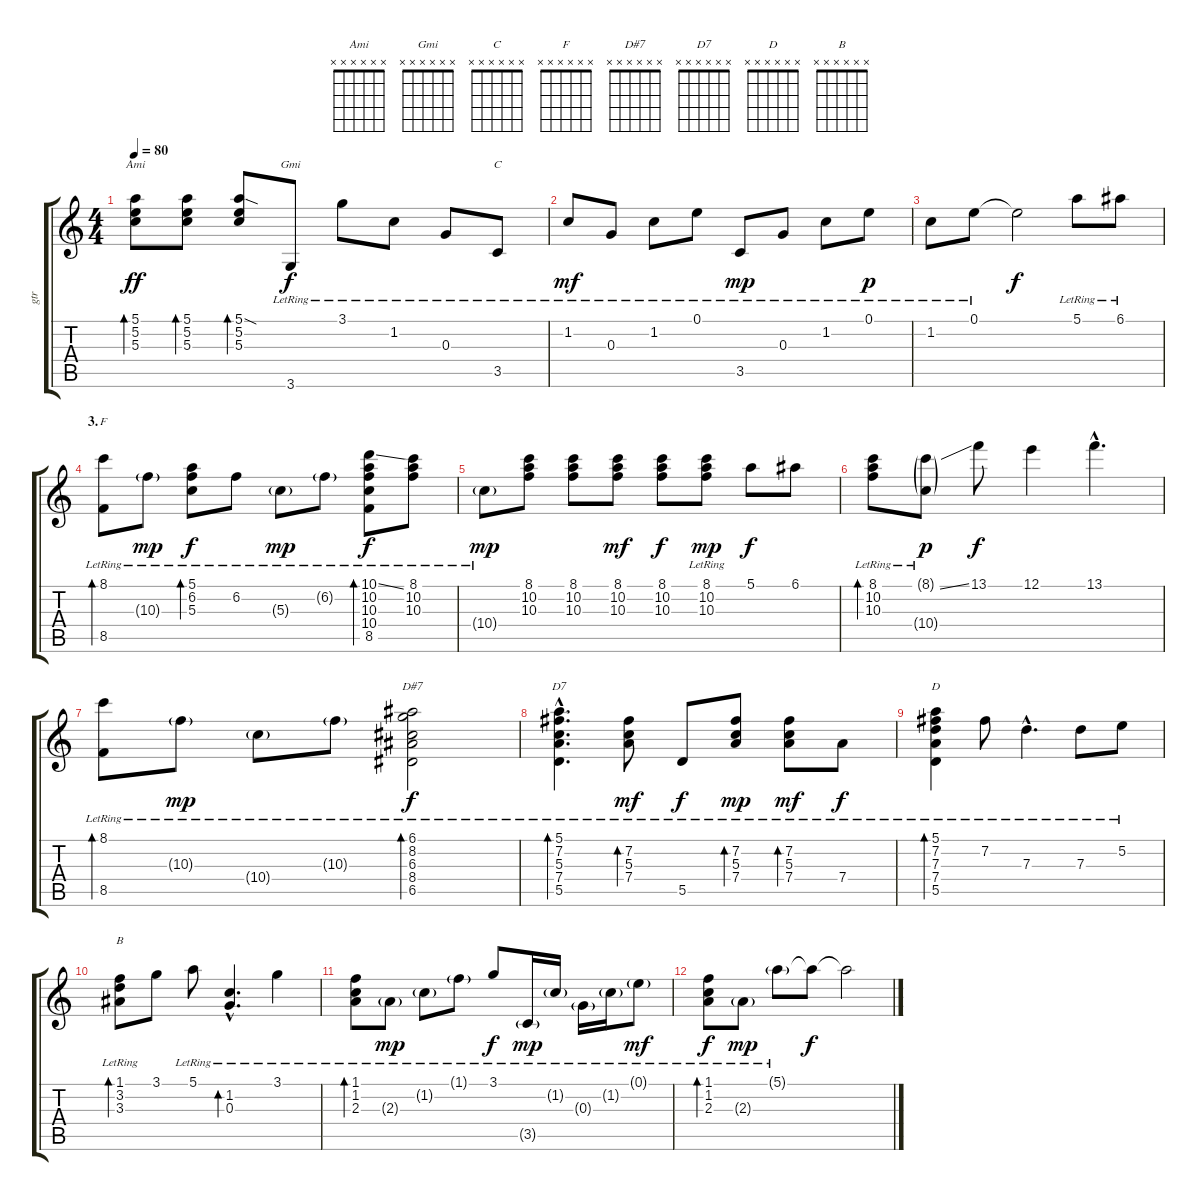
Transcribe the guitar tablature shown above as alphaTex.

\track ("gtr" "gtr") {instrument acousticguitarsteel}
\staff {score tabs}
\tuning (E4 B3 G3 D3 A2 E2) {hide}
\chord ("Ami" x x x x x x)
\chord ("Gmi" x x x x x x)
\chord ("C" x x x x x x)
\chord ("F" x x x x x x)
\chord ("D#7" x x x x x x)
\chord ("D7" x x x x x x)
\chord ("D" x x x x x x)
\chord ("B" x x x x x x)
\ts (4 4)
\tempo 80
\clef g2
\ks c
(5.1 5.2 5.3).8{bd 60 ch "Ami" dy ff} (5.1 5.2 5.3).8{bd 60} (5.1{sod} 5.2 5.3).8{bd 60} 3.6{lr}.8{ch "Gmi" dy f} 3.1{lr}.8 1.2{lr}.8 0.3{lr}.8 3.5{lr}.8{ch "C"} |
1.2{lr}.8{dy mf} 0.3{lr}.8 1.2{lr}.8 0.1{lr}.8 3.5{lr}.8{dy mp} 0.3{lr}.8 1.2{lr}.8 0.1{lr}.8{dy p} |
1.2{lr}.8 0.1{lr}.8 0.1{t}.2{dy f} 5.1{lr}.8 6.1{lr}.8 |
\section ("" "3.")
(8.1{lr} 8.5{lr}).8{bd 120 ch "F"} 10.3{g lr}.8{dy mp} (5.1{lr} 6.2 5.3{lr}).8{bd 120 dy f} 6.2{lr}.8 5.3{g lr}.8{dy mp} 6.2{g lr}.8 (10.1{ss} 10.2 10.3{lr} 10.4{lr} 8.5{lr}).8{bd 120 dy f} (8.1{lr} 10.2{lr} 10.3{lr}).8 |
10.4{g lr}.8{dy mp} (8.1 10.2 10.3).8 (8.1 10.2 10.3).8 (8.1 10.2 10.3).8{dy mf} (8.1 10.2 10.3).8{dy f} (8.1 10.2{lr} 10.3{lr}).8{dy mp} 5.1.8{dy f} 6.1.8 |
(8.1 10.2{lr} 10.3{lr}).8{bd 120} (8.1{ss g} 10.4{g lr}).8{dy p} 13.1.8{dy f} 12.1.4 13.1{hac}.4{d} |
(8.1{lr} 8.5{lr}).8{bd 240} 10.3{g lr}.8{dy mp} 10.4{g lr}.8 10.3{g lr}.8 (6.1{lr} 8.2{lr} 6.3{lr} 8.4{lr} 6.5{lr}).2{bd 480 ch "D#7" dy f} |
(5.1{hac lr} 7.2{hac lr} 5.3{hac lr} 7.4{hac lr} 5.5{hac lr}).4{d bd 480 ch "D7"} (7.2{lr} 5.3{lr} 7.4{lr}).8{bd 120 dy mf} 5.5{lr}.8{dy f} (7.2{lr} 5.3{lr} 7.4{lr}).8{bd 120 dy mp} (7.2{lr} 5.3{lr} 7.4{lr}).8{bd 120 dy mf} 7.4{lr}.8{dy f} |
(5.1{lr} 7.2{lr} 7.3{lr} 7.4{lr} 5.5{lr}).4{bd 120 ch "D"} 7.2{lr}.8 7.3{hac lr}.4{d} 7.3{lr}.8 5.2{lr}.8 |
(1.1 3.2{lr} 3.3{lr}).8{bd 120 ch "B"} 3.1.8 5.1{lr}.8 (1.2{hac lr} 0.3{hac lr}).4{d bd 120} 3.1{lr}.4 |
(1.1{lr} 1.2{lr} 2.3{lr}).8{bd 120} 2.3{g lr}.8{dy mp} 1.2{g lr}.8 1.1{g lr}.8 3.1{lr}.8{dy f} 3.5{g lr}.16{dy mp} 1.2{g lr}.16 0.3{g lr}.16 1.2{g lr}.16 0.1{g lr}.8{dy mf} |
(1.1{lr} 1.2{lr} 2.3{lr}).8{bd 120 dy f} 2.3{g lr}.8{dy mp} 5.1{g lr}.8 5.1{t}.8{dy f} 5.1{t}.2
